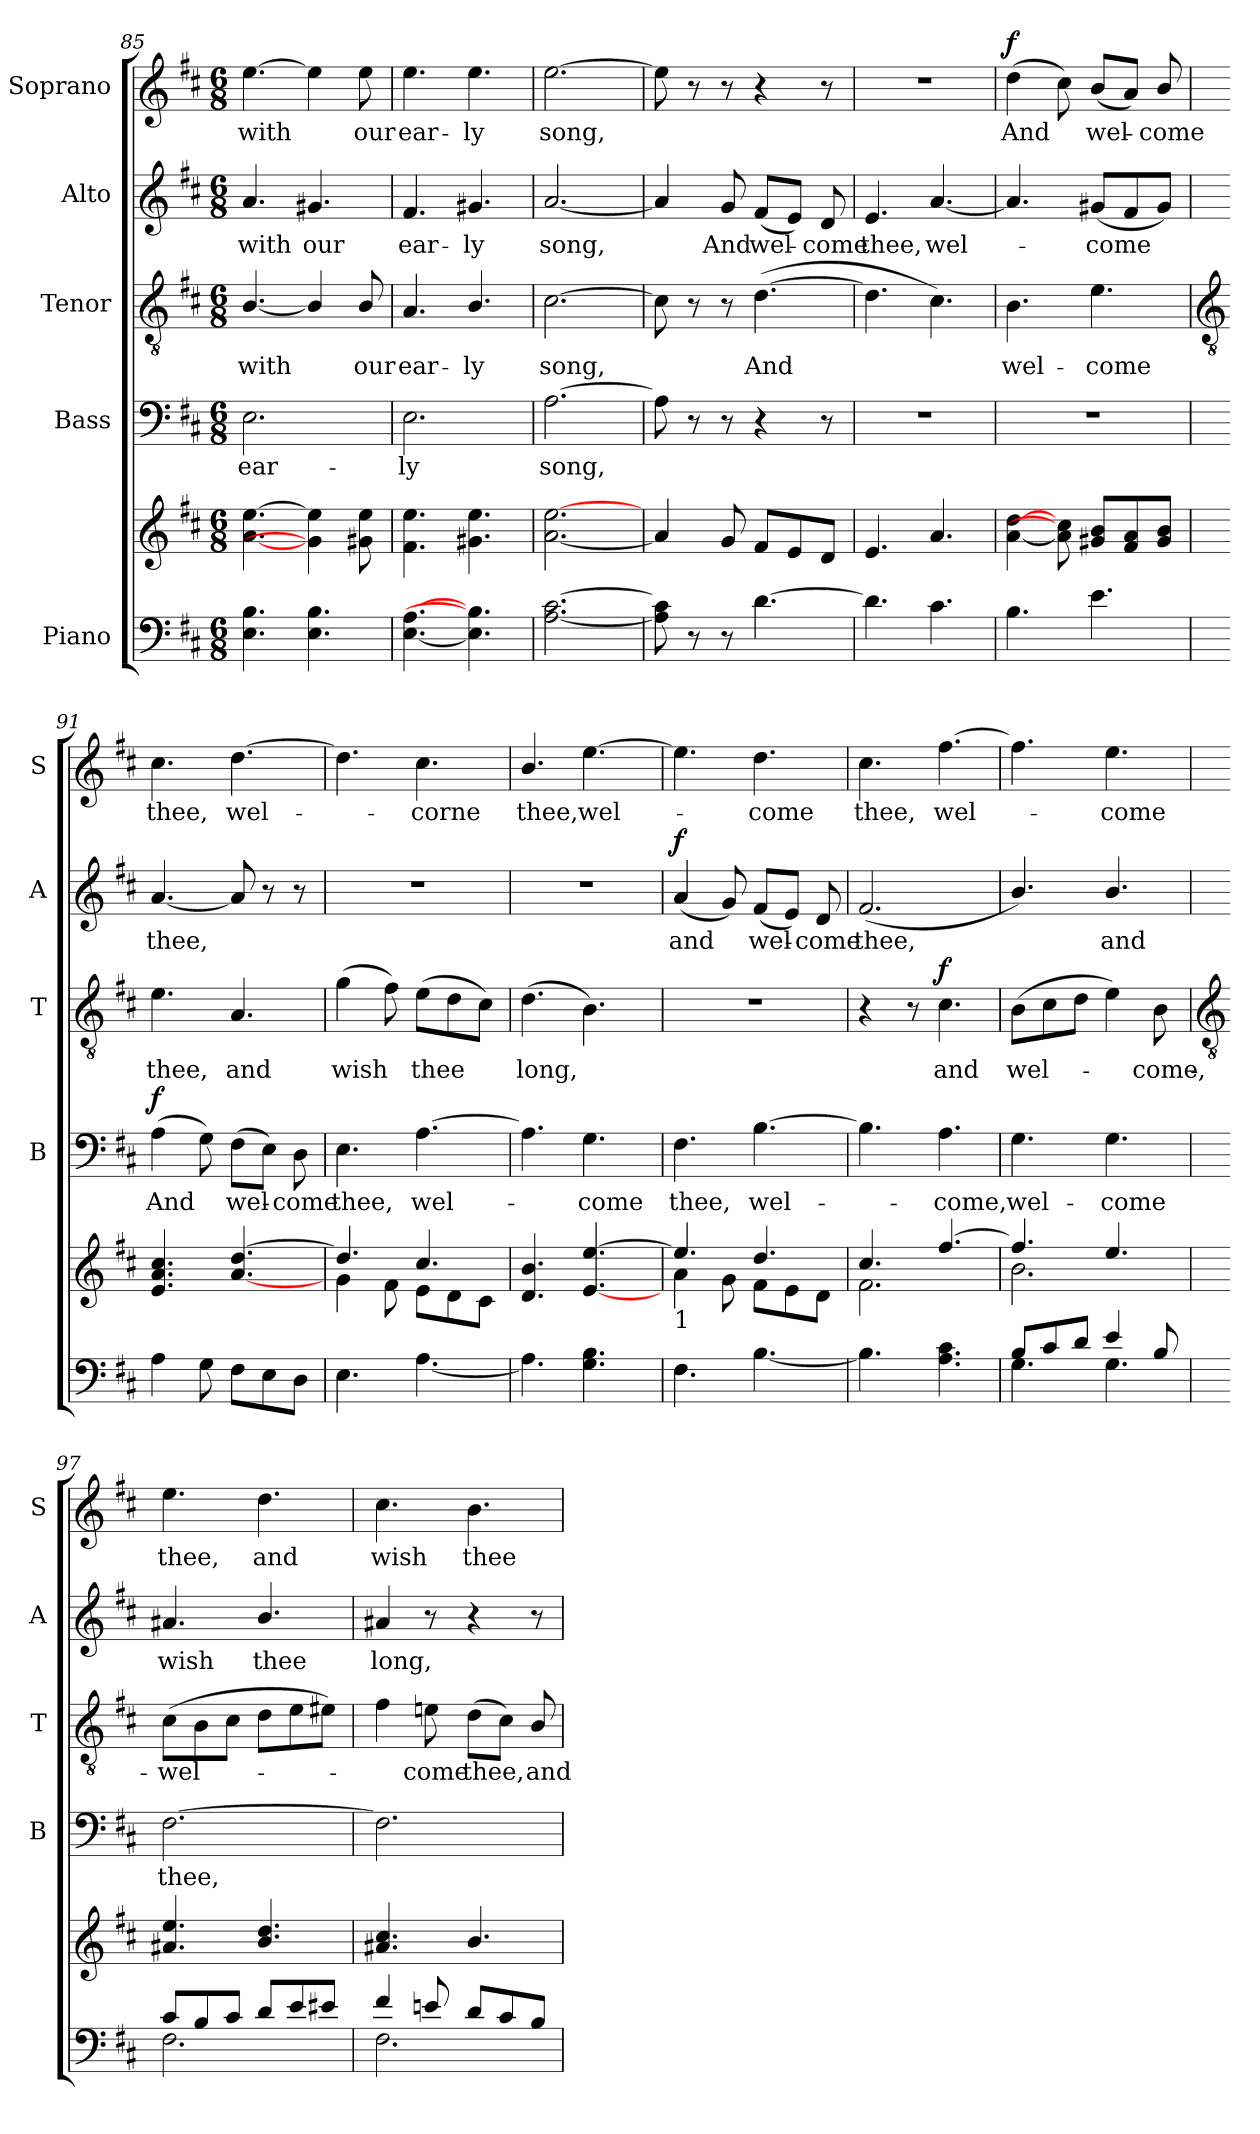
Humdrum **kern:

**kern	**kern	**kern	**text	**dynam	**kern	**text	**dynam	**kern	**text	**dynam	**kern	**text	**dynam
*part5	*part5	*part4	*part4	*part4	*part3	*part3	*part3	*part2	*part2	*part2	*part1	*part1	*part1
*staff6	*staff5	*staff4	*staff4	*staff4	*staff3	*staff3	*staff3	*staff2	*staff2	*staff2	*staff1	*staff1	*staff1
*I"Piano	*	*I"Bass	*	*	*I"Tenor	*	*	*I"Alto	*	*	*I"Soprano	*	*
*	*	*I'B	*	*	*I'T	*	*	*I'A	*	*	*I'S	*	*
*clefF4	*clefG2	*clefF4	*	*	*clefGv2	*	*	*clefG2	*	*	*clefG2	*	*
*k[f#c#]	*k[f#c#]	*k[f#c#]	*	*	*k[f#c#]	*	*	*k[f#c#]	*	*	*k[f#c#]	*	*
*D:	*D:	*D:	*	*	*D:	*	*	*D:	*	*	*D:	*	*
*M6/8	*M6/8	*M6/8	*	*	*M6/8	*	*	*M6/8	*	*	*M6/8	*	*
=85	=85	=85	=85	=85	=85	=85	=85	=85	=85	=85	=85	=85	=85
!	!	!	!LO:LY:b	!	!	!LO:LY:b	!	!	!LO:LY:b	!	!	!LO:LY:b	!
4.E 4.B	[4.a [4.ee	2.E	ear-	.	[4.B/	with	.	4.a	with	.	[4.ee	with	.
!	!	!	!	!	!	!	!	!	!LO:LY:b	!	!	!	!
4.E 4.B	4g#] 4ee]	.	.	.	4B/]	.	.	4.g#X	our	.	4ee]	.	.
!	!	!	!	!	!	!LO:LY:b	!	!	!	!	!	!LO:LY:b	!
.	8g# 8ee	.	.	.	8B/	our	.	.	.	.	8ee	our	.
=86	=86	=86	=86	=86	=86	=86	=86	=86	=86	=86	=86	=86	=86
!	!	!	!LO:LY:b	!	!	!LO:LY:b	!	!	!LO:LY:b	!	!	!LO:LY:b	!
[4.E [4.A	4.f# 4.ee	2.E	-ly	.	4.A	ear-	.	4.f#	ear-	.	4.ee	ear-	.
!	!	!	!	!	!	!LO:LY:b	!	!	!LO:LY:b	!	!	!LO:LY:b	!
4.E] 4.B]	4.g#X 4.ee	.	.	.	4.B/	-ly	.	4.g#X	-ly	.	4.ee	-ly	.
=87	=87	=87	=87	=87	=87	=87	=87	=87	=87	=87	=87	=87	=87
!	!	!	!LO:LY:b	!	!	!LO:LY:b	!	!	!LO:LY:b	!	!	!LO:LY:b	!
[2.A\ [2.c#\	[2.a [2.ee	[2.A	song,	.	[2.c#	song,	.	[2.a	song,	.	[2.ee	song,	.
=88	=88	=88	=88	=88	=88	=88	=88	=88	=88	=88	=88	=88	=88
8A\] 8c#\]	4a]	8A]	.	.	8c#]	.	.	4a]	.	.	8ee]	.	.
8r	.	8r	.	.	8r	.	.	.	.	.	8r	.	.
!	!	!	!	!	!	!	!	!	!LO:LY:b	!	!	!	!
8r	8g	8r	.	.	8r	.	.	8g	And	.	8r	.	.
!	!	!	!	!	!	!LO:LY:b	!	!	!LO:LY:b	!	!	!	!
[4.d\	8f#L	4r	.	.	(>[4.d	And	.	(<8f#L	wel-	.	4r	.	.
.	8e	.	.	.	.	.	.	8eJ)	.	.	.	.	.
!	!	!	!	!	!	!	!	!	!LO:LY:b	!	!	!	!
.	8dJ	8r	.	.	.	.	.	8d	come	.	8r	.	.
=89	=89	=89	=89	=89	=89	=89	=89	=89	=89	=89	=89	=89	=89
!	!	!LO:N:vis=1	!	!	!	!	!	!	!LO:LY:b	!	!LO:N:vis=1	!	!
4.d\]	4.e	2.r	.	.	4.d]	.	.	4.e	thee,	.	2.r	.	.
!	!	!	!	!	!	!	!	!	!LO:LY:b	!	!	!	!
4.c#\	4.a	.	.	.	4.c#)	.	.	[4.a	wel-	.	.	.	.
=90	=90	=90	=90	=90	=90	=90	=90	=90	=90	=90	=90	=90	=90
!	!	!LO:N:vis=1	!	!	!	!LO:LY:b	!	!	!	!	!	!LO:LY:b	!LO:DY:b
4.B\	[4a [4dd	2.r	.	.	4.B	wel-	.	4.a]	.	.	(>4dd	And	f
.	8a] 8cc#]	.	.	.	.	.	.	.	.	.	8cc#)	.	.
!	!	!	!	!	!	!LO:LY:b	!	!	!LO:LY:b	!	!	!LO:LY:b	!
4.e\	8g#X 8bL	.	.	.	4.e	-come	.	(<8g#XL	come	.	(<8b/L	wel-	.
.	8f# 8a	.	.	.	.	.	.	8f#	.	.	8aJ)	.	.
!	!	!	!	!	!	!	!	!	!	!	!	!LO:LY:b	!
.	8g# 8bJ	.	.	.	.	.	.	8g#J)	.	.	8b/	come	.
!!LO:LB:g=z
=91	=91	=91	=91	=91	=91	=91	=91	=91	=91	=91	=91	=91	=91
*	*	*	*	*	*clefGv2	*	*	*	*	*	*	*	*
*^	*^	*	*	*	*	*	*	*	*	*	*	*	*
!	!	!	!	!	!LO:LY:b	!LO:DY:b	!	!LO:LY:b	!	!	!LO:LY:b	!	!	!LO:LY:b	!
2ryy	4A\	4.e/ 4.a/ 4.cc#/	2ryy	(>4A	And	f	4.e	thee,	.	[4.a	thee,	.	4.cc#	thee,	.
.	8G\	.	.	8G)	.	.	.	.	.	.	.	.	.	.	.
!	!	!	!	!	!LO:LY:b	!	!	!LO:LY:b	!	!	!	!	!	!LO:LY:b	!
.	8F#\L	[4.a/ [4.dd/	.	(>8F#L	wel-	.	4.A	and	.	8a]	.	.	[4.dd	wel-	.
8ryy	8E\	.	4ryy	8EJ)	.	.	.	.	.	8r	.	.	.	.	.
!	!	!	!	!	!LO:LY:b	!	!	!	!	!	!	!	!	!	!
8ryy	8D\J	.	.	8D	come	.	.	.	.	8r	.	.	.	.	.
=92	=92	=92	=92	=92	=92	=92	=92	=92	=92	=92	=92	=92	=92	=92	=92
!	!	!	!	!	!LO:LY:b	!	!	!LO:LY:b	!	!LO:N:vis=1	!	!	!	!	!
2.ryy	4.E\	4.dd/]	4g\	4.E	thee,	.	(>4g	wish	.	2.r	.	.	4.dd]	.	.
.	.	.	8f#\	.	.	.	8f#)	.	.	.	.	.	.	.	.
!	!	!	!	!	!LO:LY:b	!	!	!LO:LY:b	!	!	!	!	!	!LO:LY:b	!
.	[4.A\	4.cc#/	8e\L	[4.A	wel-	.	(>8eL	thee	.	.	.	.	4.cc#	corne	.
.	.	.	8d\	.	.	.	8d	.	.	.	.	.	.	.	.
.	.	.	8c#\J	.	.	.	8c#J)	.	.	.	.	.	.	.	.
=93	=93	=93	=93	=93	=93	=93	=93	=93	=93	=93	=93	=93	=93	=93	=93
!	!	!	!	!	!	!	!	!LO:LY:b	!	!LO:N:vis=1	!	!	!	!LO:LY:b	!
2.ryy	4.A\]	4.d/ 4.b/	2ryy	4.A]	.	.	(>4.d	long,	.	2.r	.	.	4.b/	thee,	.
!	!	!	!	!	!LO:LY:b	!	!	!LO:LY:b	!	!	!	!	!	!LO:LY:b	!
.	4.G\ 4.B\	[4.e/ [4.ee/	.	4.G	come	.	4.B)	.	.	.	.	.	[4.ee	wel-	.
.	.	.	4ryy	.	.	.	.	.	.	.	.	.	.	.	.
=94	=94	=94	=94	=94	=94	=94	=94	=94	=94	=94	=94	=94	=94	=94	=94
!	!	!LO:TX:b:t=1	!	!	!	!	!	!	!	!	!	!	!	!	!
!	!	!	!	!	!LO:LY:b	!	!LO:N:vis=1	!	!	!	!LO:LY:b	!LO:DY:b	!	!	!
2.ryy	4.F#\	4.ee/]	4a\	4.F#	thee,	.	2.r	.	.	(<4a	and	f	4.ee]	.	.
.	.	.	8g\	.	.	.	.	.	.	8g)	.	.	.	.	.
!	!	!	!	!	!LO:LY:b	!	!	!	!	!	!LO:LY:b	!	!	!LO:LY:b	!
.	[4.B\	4.dd/	8f#\L	[4.B	wel-	.	.	.	.	(<8f#L	wel-	.	4.dd	come	.
.	.	.	8e\	.	.	.	.	.	.	8eJ)	.	.	.	.	.
!	!	!	!	!	!	!	!	!	!	!	!LO:LY:b	!	!	!	!
.	.	.	8d\J	.	.	.	.	.	.	8d	come	.	.	.	.
=95	=95	=95	=95	=95	=95	=95	=95	=95	=95	=95	=95	=95	=95	=95	=95
!	!	!	!	!	!	!	!	!	!	!	!LO:LY:b	!	!	!LO:LY:b	!
2.ryy	4.B\]	4.cc#/	2.f#\	4.B]	.	.	4r	.	.	(<2.f#	thee,	.	4.cc#	thee,	.
.	.	.	.	.	.	.	8r	.	.	.	.	.	.	.	.
!	!	!	!	!	!LO:LY:b	!	!	!LO:LY:b	!LO:DY:b	!	!	!	!	!LO:LY:b	!
.	4.A\ 4.c#\	[4.ff#/	.	4.A	come,	.	4.c#	and	f	.	.	.	[4.ff#	wel-	.
=96	=96	=96	=96	=96	=96	=96	=96	=96	=96	=96	=96	=96	=96	=96	=96
!	!	!	!	!	!LO:LY:b	!	!	!LO:LY:b	!	!	!	!	!	!	!
8B/L	4.G\	4.ff#/]	2.b\	4.G	wel-	.	(>8BL	wel-	.	4.b/)	.	.	4.ff#]	.	.
8c#/	.	.	.	.	.	.	8c#	.	.	.	.	.	.	.	.
8d/J	.	.	.	.	.	.	8dJ	.	.	.	.	.	.	.	.
!	!	!	!	!	!LO:LY:b	!	!	!	!	!	!LO:LY:b	!	!	!LO:LY:b	!
4e/	4.G\	4.ee/	.	4.G	-come	.	4e)	.	.	4.b/	and	.	4.ee	come	.
!	!	!	!	!	!	!	!	!LO:LY:b	!	!	!	!	!	!	!
8B/	.	.	.	.	.	.	8B	come,-	.	.	.	.	.	.	.
!!LO:LB:g=z
=97	=97	=97	=97	=97	=97	=97	=97	=97	=97	=97	=97	=97	=97	=97	=97
*	*	*	*	*	*	*	*clefGv2	*	*	*	*	*	*	*	*
!	!	!	!	!	!LO:LY:b	!	!	!LO:LY:b	!	!	!LO:LY:b	!	!	!LO:LY:b	!
8c#/L	2.F#\	4.a#X/ 4.ee/	2ryy	[2.F#	thee,	.	(>8c#L	-wel-	.	4.a#X	wish	.	4.ee	thee,	.
8B/	.	.	.	.	.	.	8B	.	.	.	.	.	.	.	.
8c#/J	.	.	.	.	.	.	8c#J	.	.	.	.	.	.	.	.
!	!	!	!	!	!	!	!	!	!	!	!LO:LY:b	!	!	!LO:LY:b	!
8d/L	.	4.b/ 4.dd/	.	.	.	.	8dL	.	.	4.b/	thee	.	4.dd	and	.
8e/	.	.	4ryy	.	.	.	8e	.	.	.	.	.	.	.	.
8e#X/J	.	.	.	.	.	.	8e#XJ)	.	.	.	.	.	.	.	.
=98	=98	=98	=98	=98	=98	=98	=98	=98	=98	=98	=98	=98	=98	=98	=98
!	!	!	!	!	!	!	!	!	!	!	!LO:LY:b	!	!	!LO:LY:b	!
4f#/	2.F#\	4.a#X/ 4.cc#/	2ryy	2.F#]	.	.	4f#	.	.	4a#X	long,	.	4.cc#	wish	.
!	!	!	!	!	!	!	!	!LO:LY:b	!	!	!	!	!	!	!
8en/	.	.	.	.	.	.	8en	come	.	8r	.	.	.	.	.
!	!	!	!	!	!	!	!	!LO:LY:b	!	!	!	!	!	!LO:LY:b	!
8d/L	.	4.b/	.	.	.	.	(>8dL	thee,	.	4r	.	.	4.b	thee	.
8c#/	.	.	4ryy	.	.	.	8c#J)	.	.	.	.	.	.	.	.
!	!	!	!	!	!	!	!	!LO:LY:b	!	!	!	!	!	!	!
8B/J	.	.	.	.	.	.	8B/	and	.	8r	.	.	.	.	.
*v	*v	*	*	*	*	*	*	*	*	*	*	*	*	*	*
*	*v	*v	*	*	*	*	*	*	*	*	*	*	*	*
=	=	=	=	=	=	=	=	=	=	=	=	=	=
*-	*-	*-	*-	*-	*-	*-	*-	*-	*-	*-	*-	*-	*-
